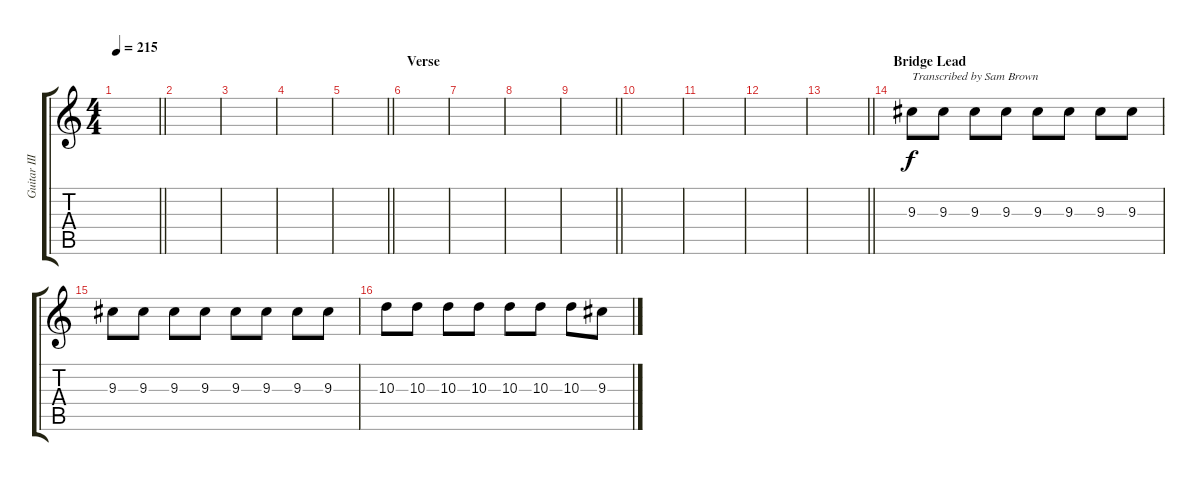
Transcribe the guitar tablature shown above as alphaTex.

\track ("Guitar III" "Guitar III") {instrument distortionguitar}
\staff {score tabs}
\tuning (Db4 Ab3 E3 B2 Gb2 Db2) {hide}
\ts (4 4)
\tempo 215
\clef g2
\barLineRight lightlight
\ks c
|
\section ("" "")
|
|
|
\barLineRight lightlight
|
\section ("" "Verse")
|
|
|
\barLineRight lightlight
|
\section ("" "")
|
|
|
\barLineRight lightlight
|
\section ("" "Bridge Lead")
9.3.8{txt "Transcribed by Sam Brown"} 9.3.8 9.3.8 9.3.8 9.3.8 9.3.8 9.3.8 9.3.8 |
9.3.8 9.3.8 9.3.8 9.3.8 9.3.8 9.3.8 9.3.8 9.3.8 |
10.3.8 10.3.8 10.3.8 10.3.8 10.3.8 10.3.8 10.3.8 9.3.8
